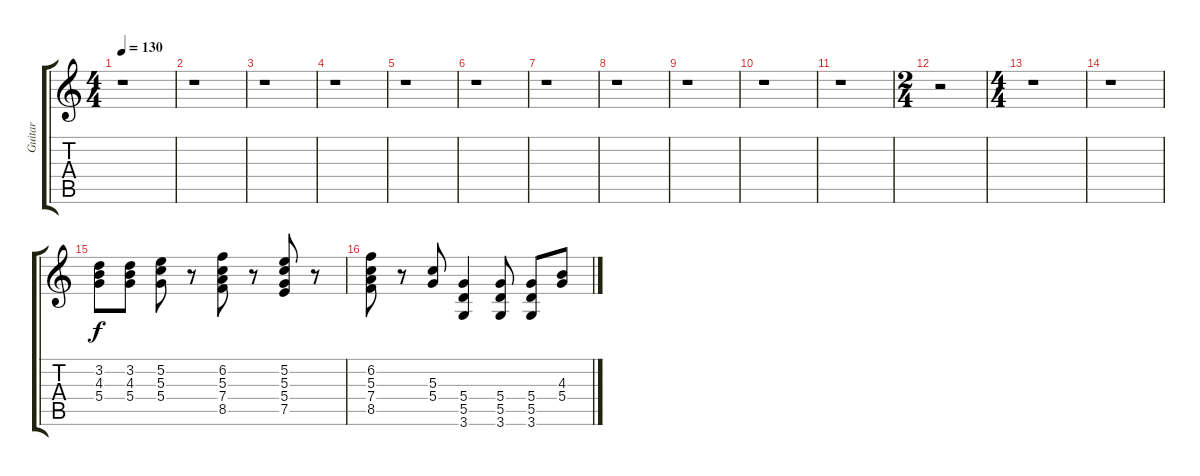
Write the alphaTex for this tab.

\track ("Guitar" "Guitar") {instrument overdrivenguitar}
\staff {score tabs}
\tuning (E4 B3 G3 D3 A2 E2) {hide}
\ts (4 4)
\tempo 130
\clef g2
\ks c
r.1{dy f} |
r.1 |
r.1 |
r.1 |
r.1 |
r.1 |
r.1 |
r.1 |
r.1 |
r.1 |
r.1 |
\ts (2 4)
r.2 |
\ts (4 4)
r.1 |
r.1 |
(3.2 4.3 5.4).8 (3.2 4.3 5.4).8 (5.2 5.3 5.4).8 r.8 (6.2 5.3 7.4 8.5).8 r.8 (5.2 5.3 5.4 7.5).8 r.8 |
(6.2 5.3 7.4 8.5).8 r.8 (5.3 5.4).8 (5.4 5.5 3.6).4 (5.4 5.5 3.6).8 (5.4 5.5 3.6).8 (4.3 5.4).8
